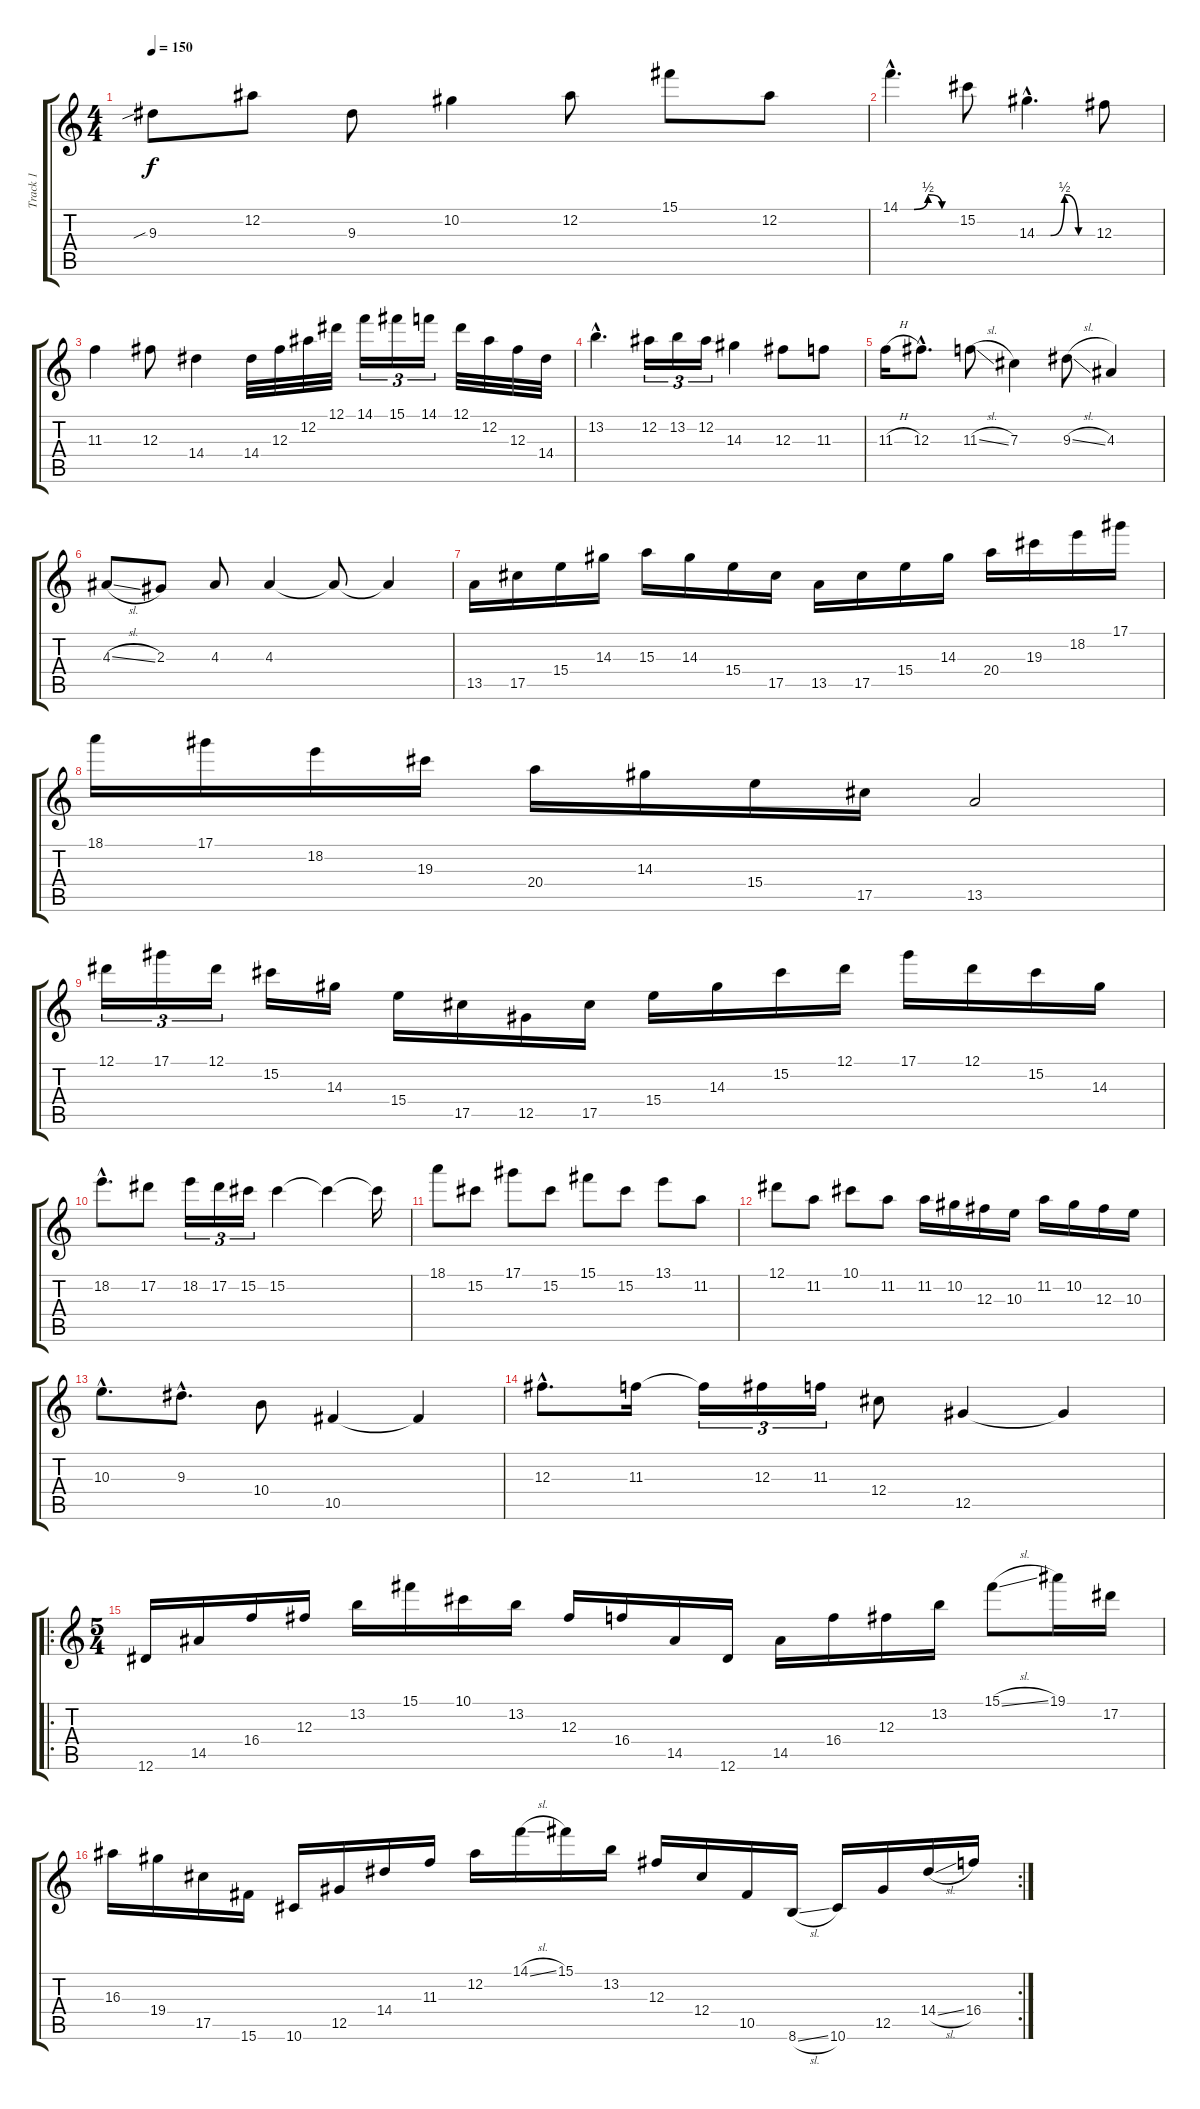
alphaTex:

\track ("Track 1" "Track 1") {instrument overdrivenguitar}
\staff {score tabs}
\tuning (Eb4 Bb3 Gb3 Db3 Ab2 Eb2) {hide}
\ts (4 4)
\tempo 150
\clef g2
\ks c
9.3{sib}.8{dy f} 12.2.8 9.3.8 10.2.4 12.2.8 15.1.8 12.2.8 |
14.1{be (custom 0 0 15 0 30 2 45 0 60 0) hac}.4{d} 15.2.8 14.3{be (custom 0 0 15 0 30 2 45 0 60 0) hac}.4{d} 12.3.8 |
11.3.4 12.3.8 14.4.4 14.4.32 12.3.32 12.2.32 12.1.32 14.1.16{tu (3 2)} 15.1.16{tu (3 2)} 14.1.16{tu (3 2)} 12.1.32 12.2.32 12.3.32 14.4.32 |
13.2{hac}.4{d} 12.2.16{tu (3 2)} 13.2.16{tu (3 2)} 12.2.16{tu (3 2)} 14.3.4 12.3.8 11.3.8 |
11.3{h}.16 12.3{hac}.8{d} 11.3{sl}.8 7.3.4 9.3{sl}.8 4.3.4 |
4.3{sl}.8 2.3.8 4.3.8 4.3.4 4.3{t}.8 4.3{t}.4 |
13.5.16 17.5.16 15.4.16 14.3.16 15.3.16 14.3.16 15.4.16 17.5.16 13.5.16 17.5.16 15.4.16 14.3.16 20.4.16 19.3.16 18.2.16 17.1.16 |
18.1.16 17.1.16 18.2.16 19.3.16 20.4.16 14.3.16 15.4.16 17.5.16 13.5.2 |
12.1.16{tu (3 2)} 17.1.16{tu (3 2)} 12.1.16{tu (3 2)} 15.2.16 14.3.16 15.4.16 17.5.16 12.5.16 17.5.16 15.4.16 14.3.16 15.2.16 12.1.16 17.1.16 12.1.16 15.2.16 14.3.16 |
18.2{hac}.8{d} 17.2.8 18.2.16{tu (3 2)} 17.2.16{tu (3 2)} 15.2.16{tu (3 2)} 15.2.4 15.2{t}.4 15.2{t}.16 |
18.1.8 15.2.8 17.1.8 15.2.8 15.1.8 15.2.8 13.1.8 11.2.8 |
12.1.8 11.2.8 10.1.8 11.2.8 11.2.16 10.2.16 12.3.16 10.3.16 11.2.16 10.2.16 12.3.16 10.3.16 |
10.3{hac}.8{d} 9.3{hac}.8{d} 10.4.8 10.5.4 10.5{t}.4 |
12.3{hac}.8{d} 11.3.16 11.3{t}.16{tu (3 2)} 12.3.16{tu (3 2)} 11.3.16{tu (3 2)} 12.4.8 12.5.4 12.5{t}.4 |
\ro
\ts (5 4)
12.6.16 14.5.16 16.4.16 12.3.16 13.2.16 15.1.16 10.1.16 13.2.16 12.3.16 16.4.16 14.5.16 12.6.16 14.5.16 16.4.16 12.3.16 13.2.16 15.1{sl}.8 19.1.16 17.2.16 |
\rc 2
16.3.16 19.4.16 17.5.16 15.6.16 10.6.16 12.5.16 14.4.16 11.3.16 12.2.16 14.1{sl}.16 15.1.16 13.2.16 12.3.16 12.4.16 10.5.16 8.6{sl}.16 10.6.16 12.5.16 14.4{sl}.16 16.4.16
